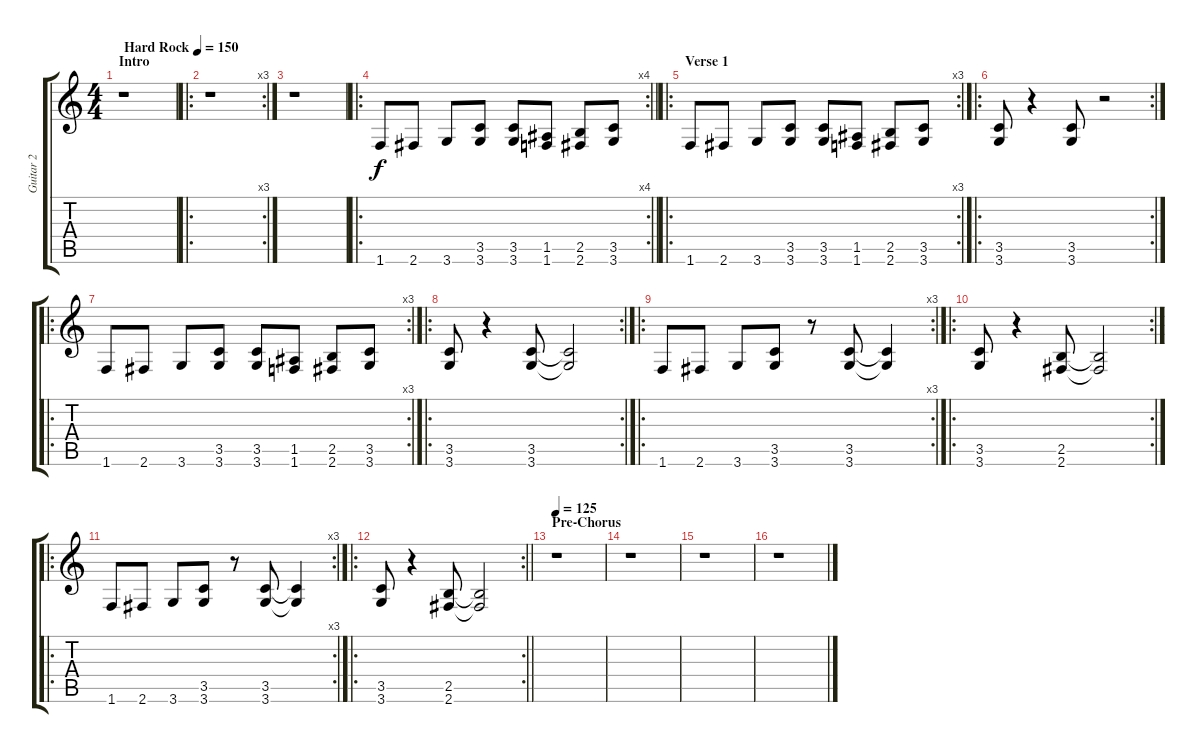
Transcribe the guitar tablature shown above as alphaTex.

\track ("Guitar 2" "Guitar 2") {instrument distortionguitar}
\staff {score tabs}
\tuning (E4 B3 G3 D3 A2 E2) {hide}
\ts (4 4)
\section ("" "Intro")
\tempo (150 "Hard Rock")
\clef g2
\ks c
r.1{dy f instrument distortionguitar} |
\ro
\rc 3
r.1 |
r.1 |
\ro
\rc 4
\barLineRight lightlight
1.6.8 2.6.8 3.6.8 (3.5 3.6).8 (3.5 3.6).8 (1.5 1.6).8 (2.5 2.6).8 (3.5 3.6).8 |
\ro
\rc 3
\section ("" "Verse 1")
1.6.8 2.6.8 3.6.8 (3.5 3.6).8 (3.5 3.6).8 (1.5 1.6).8 (2.5 2.6).8 (3.5 3.6).8 |
\ro
\rc 2
(3.5 3.6).8 r.4 (3.5 3.6).8 r.2 |
\ro
\rc 3
1.6.8 2.6.8 3.6.8 (3.5 3.6).8 (3.5 3.6).8 (1.5 1.6).8 (2.5 2.6).8 (3.5 3.6).8 |
\ro
\rc 2
(3.5 3.6).8 r.4 (3.5 3.6).8 (3.5{t} 3.6{t}).2 |
\ro
\rc 3
1.6.8 2.6.8 3.6.8 (3.5 3.6).8 r.8 (3.5 3.6).8 (3.5{t} 3.6{t}).4 |
\ro
\rc 2
(3.5 3.6).8 r.4 (2.5 2.6).8 (2.5{t} 2.6{t}).2 |
\ro
\rc 3
1.6.8 2.6.8 3.6.8 (3.5 3.6).8 r.8 (3.5 3.6).8 (3.5{t} 3.6{t}).4 |
\ro
\rc 2
\barLineRight lightlight
(3.5 3.6).8 r.4 (2.5 2.6).8 (2.5{t} 2.6{t}).2 |
\section ("" "Pre-Chorus")
\tempo 125
r.1{balance 8} |
r.1 |
r.1 |
r.1
